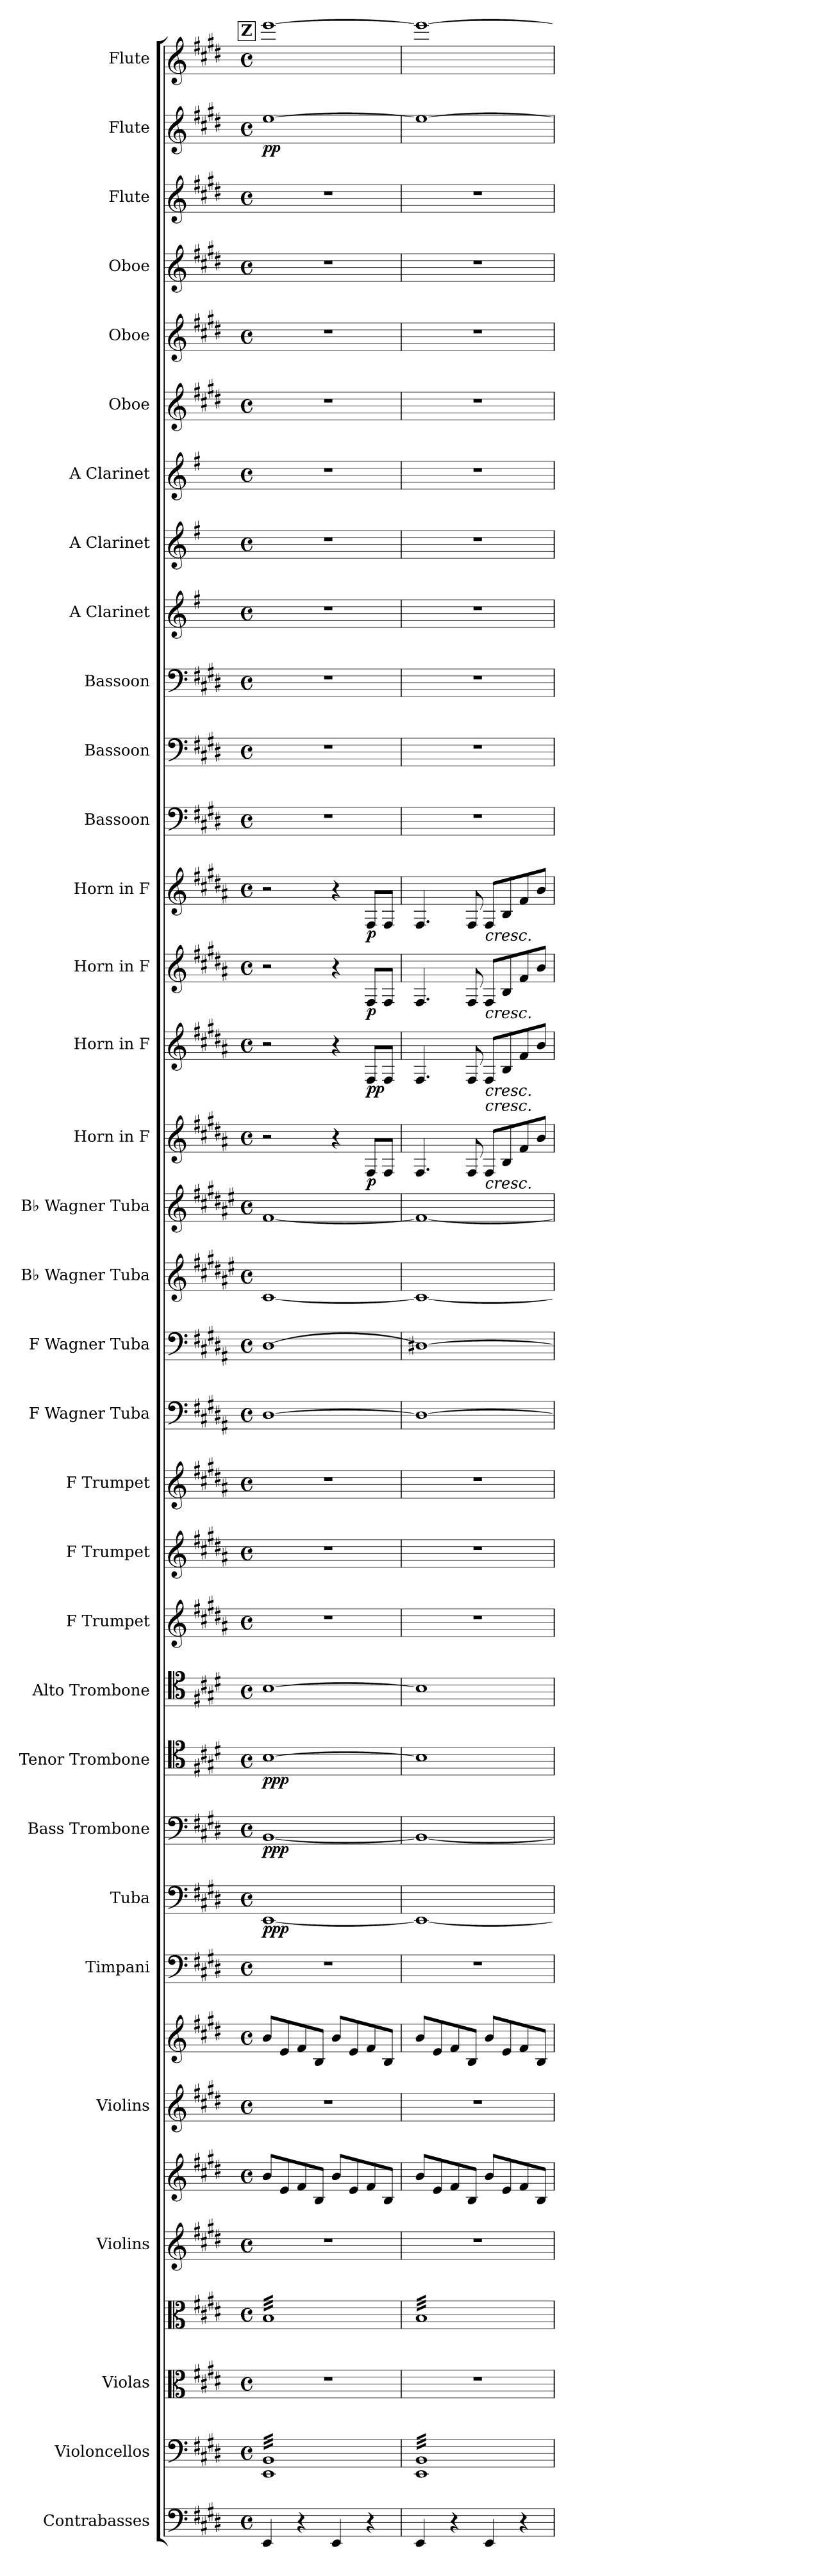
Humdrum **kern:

**kern	**kern	**kern	**kern	**kern	**kern	**kern	**kern	**kern	**kern	**dynam	**kern	**dynam	**kern	**dynam	**kern	**kern	**kern	**kern	**kern	**kern	**kern	**kern	**kern	**dynam	**kern	**dynam	**kern	**dynam	**kern	**dynam	**kern	**kern	**kern	**kern	**kern	**kern	**kern	**kern	**kern	**kern	**kern	**dynam	**kern
*part33	*part32	*part31	*part31	*part30	*part30	*part29	*part29	*part28	*part27	*part27	*part26	*part26	*part25	*part25	*part24	*part23	*part22	*part21	*part20	*part19	*part18	*part17	*part16	*part16	*part15	*part15	*part14	*part14	*part13	*part13	*part12	*part11	*part10	*part9	*part8	*part7	*part6	*part5	*part4	*part3	*part2	*part2	*part1
*staff36	*staff35	*staff34	*staff33	*staff32	*staff31	*staff30	*staff29	*staff28	*staff27	*staff27	*staff26	*staff26	*staff25	*staff25	*staff24	*staff23	*staff22	*staff21	*staff20	*staff19	*staff18	*staff17	*staff16	*staff16	*staff15	*staff15	*staff14	*staff14	*staff13	*staff13	*staff12	*staff11	*staff10	*staff9	*staff8	*staff7	*staff6	*staff5	*staff4	*staff3	*staff2	*staff2	*staff1
*I"Contrabasses	*I"Violoncellos	*I"Violas	*	*I"Violins	*	*I"Violins	*	*I"Timpani	*I"Tuba	*	*I"Bass Trombone	*	*I"Tenor Trombone	*	*I"Alto Trombone	*I"F Trumpet	*I"F Trumpet	*I"F Trumpet	*I"F Wagner Tuba	*I"F Wagner Tuba	*I"B♭ Wagner Tuba	*I"B♭ Wagner Tuba	*I"Horn in F	*	*I"Horn in F	*	*I"Horn in F	*	*I"Horn in F	*	*I"Bassoon	*I"Bassoon	*I"Bassoon	*I"A Clarinet	*I"A Clarinet	*I"A Clarinet	*I"Oboe	*I"Oboe	*I"Oboe	*I"Flute	*I"Flute	*	*I"Flute
*I'Cbs.	*I'Vcs.	*I'Vlas.	*	*I'Vlns.	*	*I'Vlns.	*	*I'Timp.	*I'Tba.	*	*I'B. Tbn.	*	*I'T. Tbn.	*	*I'A. Tbn.	*I'F Tpt.	*I'F Tpt.	*I'F Tpt.	*I'F Wag. Tu.	*I'F Wag. Tu.	*I'B♭ Wag. Tu.	*I'B♭ Wag. Tu.	*	*	*	*	*	*	*	*	*I'Bsn.	*I'Bsn.	*I'Bsn.	*I'A Cl.	*I'A Cl.	*I'A Cl.	*I'Ob.	*I'Ob.	*I'Ob.	*I'Fl.	*I'Fl.	*	*I'Fl.
*clefF4	*clefF4	*clefC3	*clefC3	*clefG2	*clefG2	*clefG2	*clefG2	*clefF4	*clefF4	*	*clefF4	*	*clefC4	*	*clefC4	*clefG2	*clefG2	*clefG2	*clefF4	*clefF4	*clefG2	*clefG2	*clefG2	*	*clefG2	*	*clefG2	*	*clefG2	*	*clefF4	*clefF4	*clefF4	*clefG2	*clefG2	*clefG2	*clefG2	*clefG2	*clefG2	*clefG2	*clefG2	*	*clefG2
*ITrd7c12	*	*	*	*	*	*	*	*	*	*	*	*	*	*	*	*ITrd-3c-5	*ITrd-3c-5	*ITrd-3c-5	*ITrd4c7	*ITrd4c7	*ITrd1c2	*ITrd1c2	*ITrd4c7	*	*ITrd4c7	*	*ITrd4c7	*	*ITrd4c7	*	*	*	*	*ITrd2c3	*ITrd2c3	*ITrd2c3	*	*	*	*	*	*	*
*k[f#c#g#d#]	*k[f#c#g#d#]	*k[f#c#g#d#]	*k[f#c#g#d#]	*k[f#c#g#d#]	*k[f#c#g#d#]	*k[f#c#g#d#]	*k[f#c#g#d#]	*k[f#c#g#d#]	*k[f#c#g#d#]	*	*k[f#c#g#d#]	*	*k[f#c#g#d#]	*	*k[f#c#g#d#]	*k[f#c#g#d#]	*k[f#c#g#d#]	*k[f#c#g#d#]	*k[f#c#g#d#]	*k[f#c#g#d#]	*k[f#c#g#d#]	*k[f#c#g#d#]	*k[f#c#g#d#]	*	*k[f#c#g#d#]	*	*k[f#c#g#d#]	*	*k[f#c#g#d#]	*	*k[f#c#g#d#]	*k[f#c#g#d#]	*k[f#c#g#d#]	*k[f#c#g#d#]	*k[f#c#g#d#]	*k[f#c#g#d#]	*k[f#c#g#d#]	*k[f#c#g#d#]	*k[f#c#g#d#]	*k[f#c#g#d#]	*k[f#c#g#d#]	*	*k[f#c#g#d#]
*M4/4	*M4/4	*M4/4	*M4/4	*M4/4	*M4/4	*M4/4	*M4/4	*M4/4	*M4/4	*	*M4/4	*	*M4/4	*	*M4/4	*M4/4	*M4/4	*M4/4	*M4/4	*M4/4	*M4/4	*M4/4	*M4/4	*	*M4/4	*	*M4/4	*	*M4/4	*	*M4/4	*M4/4	*M4/4	*M4/4	*M4/4	*M4/4	*M4/4	*M4/4	*M4/4	*M4/4	*M4/4	*	*M4/4
*met(c)	*met(c)	*met(c)	*met(c)	*met(c)	*met(c)	*met(c)	*met(c)	*met(c)	*met(c)	*	*met(c)	*	*met(c)	*	*met(c)	*met(c)	*met(c)	*met(c)	*met(c)	*met(c)	*met(c)	*met(c)	*met(c)	*	*met(c)	*	*met(c)	*	*met(c)	*	*met(c)	*met(c)	*met(c)	*met(c)	*met(c)	*met(c)	*met(c)	*met(c)	*met(c)	*met(c)	*met(c)	*	*met(c)
!!LO:REH:place=s1:a:B:fs=14:t=Z
=237	=237	=237	=237	=237	=237	=237	=237	=237	=237	=237	=237	=237	=237	=237	=237	=237	=237	=237	=237	=237	=237	=237	=237	=237	=237	=237	=237	=237	=237	=237	=237	=237	=237	=237	=237	=237	=237	=237	=237	=237	=237	=237	=237
!	!	!	!	!	!	!	!	!	!	!LO:DY:b	!	!LO:DY:b	!	!LO:DY:b	!	!	!	!	!	!	!	!	!	!	!	!	!	!	!	!	!	!	!	!	!	!	!	!	!	!	!	!LO:DY:b	!
*	*tremolo	*	*	*	*	*	*	*	*	*	*	*	*	*	*	*	*	*	*	*	*	*	*	*	*	*	*	*	*	*	*	*	*	*	*	*	*	*	*	*	*	*	*
*	*	*	*tremolo	*	*	*	*	*	*	*	*	*	*	*	*	*	*	*	*	*	*	*	*	*	*	*	*	*	*	*	*	*	*	*	*	*	*	*	*	*	*	*	*
4EEE/	32EE 32BBLLL	1r	32BLLL	1r	8b/L	1r	8b/L	1r	[1EE	ppp	[1BB	ppp	[1B	ppp	[1B	1r	1r	1r	[1GG#	[1GG#	[1B	[1e	2r	.	2r	.	2r	.	2r	.	1r	1r	1r	1r	1r	1r	1r	1r	1r	1r	[1ee	pp	[1eee
.	32EE 32BB	.	32B	.	.	.	.	.	.	.	.	.	.	.	.	.	.	.	.	.	.	.	.	.	.	.	.	.	.	.	.	.	.	.	.	.	.	.	.	.	.	.	.
.	32EE 32BB	.	32B	.	.	.	.	.	.	.	.	.	.	.	.	.	.	.	.	.	.	.	.	.	.	.	.	.	.	.	.	.	.	.	.	.	.	.	.	.	.	.	.
.	32EE 32BB	.	32B	.	.	.	.	.	.	.	.	.	.	.	.	.	.	.	.	.	.	.	.	.	.	.	.	.	.	.	.	.	.	.	.	.	.	.	.	.	.	.	.
.	32EE 32BB	.	32B	.	8e/	.	8e/	.	.	.	.	.	.	.	.	.	.	.	.	.	.	.	.	.	.	.	.	.	.	.	.	.	.	.	.	.	.	.	.	.	.	.	.
.	32EE 32BB	.	32B	.	.	.	.	.	.	.	.	.	.	.	.	.	.	.	.	.	.	.	.	.	.	.	.	.	.	.	.	.	.	.	.	.	.	.	.	.	.	.	.
.	32EE 32BB	.	32B	.	.	.	.	.	.	.	.	.	.	.	.	.	.	.	.	.	.	.	.	.	.	.	.	.	.	.	.	.	.	.	.	.	.	.	.	.	.	.	.
.	32EE 32BB	.	32B	.	.	.	.	.	.	.	.	.	.	.	.	.	.	.	.	.	.	.	.	.	.	.	.	.	.	.	.	.	.	.	.	.	.	.	.	.	.	.	.
4r	32EE 32BB	.	32B	.	8f#/	.	8f#/	.	.	.	.	.	.	.	.	.	.	.	.	.	.	.	.	.	.	.	.	.	.	.	.	.	.	.	.	.	.	.	.	.	.	.	.
.	32EE 32BB	.	32B	.	.	.	.	.	.	.	.	.	.	.	.	.	.	.	.	.	.	.	.	.	.	.	.	.	.	.	.	.	.	.	.	.	.	.	.	.	.	.	.
.	32EE 32BB	.	32B	.	.	.	.	.	.	.	.	.	.	.	.	.	.	.	.	.	.	.	.	.	.	.	.	.	.	.	.	.	.	.	.	.	.	.	.	.	.	.	.
.	32EE 32BB	.	32B	.	.	.	.	.	.	.	.	.	.	.	.	.	.	.	.	.	.	.	.	.	.	.	.	.	.	.	.	.	.	.	.	.	.	.	.	.	.	.	.
.	32EE 32BB	.	32B	.	8B/J	.	8B/J	.	.	.	.	.	.	.	.	.	.	.	.	.	.	.	.	.	.	.	.	.	.	.	.	.	.	.	.	.	.	.	.	.	.	.	.
.	32EE 32BB	.	32B	.	.	.	.	.	.	.	.	.	.	.	.	.	.	.	.	.	.	.	.	.	.	.	.	.	.	.	.	.	.	.	.	.	.	.	.	.	.	.	.
.	32EE 32BB	.	32B	.	.	.	.	.	.	.	.	.	.	.	.	.	.	.	.	.	.	.	.	.	.	.	.	.	.	.	.	.	.	.	.	.	.	.	.	.	.	.	.
.	32EE 32BB	.	32B	.	.	.	.	.	.	.	.	.	.	.	.	.	.	.	.	.	.	.	.	.	.	.	.	.	.	.	.	.	.	.	.	.	.	.	.	.	.	.	.
4EEE/	32EE 32BB	.	32B	.	8b/L	.	8b/L	.	.	.	.	.	.	.	.	.	.	.	.	.	.	.	4r	.	4r	.	4r	.	4r	.	.	.	.	.	.	.	.	.	.	.	.	.	.
.	32EE 32BB	.	32B	.	.	.	.	.	.	.	.	.	.	.	.	.	.	.	.	.	.	.	.	.	.	.	.	.	.	.	.	.	.	.	.	.	.	.	.	.	.	.	.
.	32EE 32BB	.	32B	.	.	.	.	.	.	.	.	.	.	.	.	.	.	.	.	.	.	.	.	.	.	.	.	.	.	.	.	.	.	.	.	.	.	.	.	.	.	.	.
.	32EE 32BB	.	32B	.	.	.	.	.	.	.	.	.	.	.	.	.	.	.	.	.	.	.	.	.	.	.	.	.	.	.	.	.	.	.	.	.	.	.	.	.	.	.	.
.	32EE 32BB	.	32B	.	8e/	.	8e/	.	.	.	.	.	.	.	.	.	.	.	.	.	.	.	.	.	.	.	.	.	.	.	.	.	.	.	.	.	.	.	.	.	.	.	.
.	32EE 32BB	.	32B	.	.	.	.	.	.	.	.	.	.	.	.	.	.	.	.	.	.	.	.	.	.	.	.	.	.	.	.	.	.	.	.	.	.	.	.	.	.	.	.
.	32EE 32BB	.	32B	.	.	.	.	.	.	.	.	.	.	.	.	.	.	.	.	.	.	.	.	.	.	.	.	.	.	.	.	.	.	.	.	.	.	.	.	.	.	.	.
.	32EE 32BB	.	32B	.	.	.	.	.	.	.	.	.	.	.	.	.	.	.	.	.	.	.	.	.	.	.	.	.	.	.	.	.	.	.	.	.	.	.	.	.	.	.	.
!	!	!	!	!	!	!	!	!	!	!	!	!	!	!	!	!	!	!	!	!	!	!	!	!LO:DY:b	!	!LO:DY:b	!	!	!	!	!	!	!	!	!	!	!	!	!	!	!	!	!
!	!	!	!	!	!	!	!	!	!	!	!	!	!	!	!	!	!	!	!	!	!	!	!	!	!	!LO:DY:n=1:b	!	!LO:DY:b	!	!LO:DY:b	!	!	!	!	!	!	!	!	!	!	!	!	!
4r	32EE 32BB	.	32B	.	8f#/	.	8f#/	.	.	.	.	.	.	.	.	.	.	.	.	.	.	.	8BB/L	p	8BB/L	p p	8BB/L	p	8BB/L	p	.	.	.	.	.	.	.	.	.	.	.	.	.
.	32EE 32BB	.	32B	.	.	.	.	.	.	.	.	.	.	.	.	.	.	.	.	.	.	.	.	.	.	.	.	.	.	.	.	.	.	.	.	.	.	.	.	.	.	.	.
.	32EE 32BB	.	32B	.	.	.	.	.	.	.	.	.	.	.	.	.	.	.	.	.	.	.	.	.	.	.	.	.	.	.	.	.	.	.	.	.	.	.	.	.	.	.	.
.	32EE 32BB	.	32B	.	.	.	.	.	.	.	.	.	.	.	.	.	.	.	.	.	.	.	.	.	.	.	.	.	.	.	.	.	.	.	.	.	.	.	.	.	.	.	.
.	32EE 32BB	.	32B	.	8B/J	.	8B/J	.	.	.	.	.	.	.	.	.	.	.	.	.	.	.	8BB/J	.	8BB/J	.	8BB/J	.	8BB/J	.	.	.	.	.	.	.	.	.	.	.	.	.	.
.	32EE 32BB	.	32B	.	.	.	.	.	.	.	.	.	.	.	.	.	.	.	.	.	.	.	.	.	.	.	.	.	.	.	.	.	.	.	.	.	.	.	.	.	.	.	.
.	32EE 32BB	.	32B	.	.	.	.	.	.	.	.	.	.	.	.	.	.	.	.	.	.	.	.	.	.	.	.	.	.	.	.	.	.	.	.	.	.	.	.	.	.	.	.
.	32EE 32BBJJJ	.	32BJJJ	.	.	.	.	.	.	.	.	.	.	.	.	.	.	.	.	.	.	.	.	.	.	.	.	.	.	.	.	.	.	.	.	.	.	.	.	.	.	.	.
=238	=238	=238	=238	=238	=238	=238	=238	=238	=238	=238	=238	=238	=238	=238	=238	=238	=238	=238	=238	=238	=238	=238	=238	=238	=238	=238	=238	=238	=238	=238	=238	=238	=238	=238	=238	=238	=238	=238	=238	=238	=238	=238	=238
4EEE/	32EE 32BBLLL	1r	32BLLL	1r	8b/L	1r	8b/L	1r	1EE_	.	1BB_	.	1B]	.	1B]	1r	1r	1r	1GG#_	1GG#X_	1B_	1en_	4.BB/	.	4.BB/	.	4.BB/	.	4.BB/	.	1r	1r	1r	1r	1r	1r	1r	1r	1r	1r	1ee_	.	1eee_
.	32EE 32BB	.	32B	.	.	.	.	.	.	.	.	.	.	.	.	.	.	.	.	.	.	.	.	.	.	.	.	.	.	.	.	.	.	.	.	.	.	.	.	.	.	.	.
.	32EE 32BB	.	32B	.	.	.	.	.	.	.	.	.	.	.	.	.	.	.	.	.	.	.	.	.	.	.	.	.	.	.	.	.	.	.	.	.	.	.	.	.	.	.	.
.	32EE 32BB	.	32B	.	.	.	.	.	.	.	.	.	.	.	.	.	.	.	.	.	.	.	.	.	.	.	.	.	.	.	.	.	.	.	.	.	.	.	.	.	.	.	.
.	32EE 32BB	.	32B	.	8e/	.	8e/	.	.	.	.	.	.	.	.	.	.	.	.	.	.	.	.	.	.	.	.	.	.	.	.	.	.	.	.	.	.	.	.	.	.	.	.
.	32EE 32BB	.	32B	.	.	.	.	.	.	.	.	.	.	.	.	.	.	.	.	.	.	.	.	.	.	.	.	.	.	.	.	.	.	.	.	.	.	.	.	.	.	.	.
.	32EE 32BB	.	32B	.	.	.	.	.	.	.	.	.	.	.	.	.	.	.	.	.	.	.	.	.	.	.	.	.	.	.	.	.	.	.	.	.	.	.	.	.	.	.	.
.	32EE 32BB	.	32B	.	.	.	.	.	.	.	.	.	.	.	.	.	.	.	.	.	.	.	.	.	.	.	.	.	.	.	.	.	.	.	.	.	.	.	.	.	.	.	.
4r	32EE 32BB	.	32B	.	8f#/	.	8f#/	.	.	.	.	.	.	.	.	.	.	.	.	.	.	.	.	.	.	.	.	.	.	.	.	.	.	.	.	.	.	.	.	.	.	.	.
.	32EE 32BB	.	32B	.	.	.	.	.	.	.	.	.	.	.	.	.	.	.	.	.	.	.	.	.	.	.	.	.	.	.	.	.	.	.	.	.	.	.	.	.	.	.	.
.	32EE 32BB	.	32B	.	.	.	.	.	.	.	.	.	.	.	.	.	.	.	.	.	.	.	.	.	.	.	.	.	.	.	.	.	.	.	.	.	.	.	.	.	.	.	.
.	32EE 32BB	.	32B	.	.	.	.	.	.	.	.	.	.	.	.	.	.	.	.	.	.	.	.	.	.	.	.	.	.	.	.	.	.	.	.	.	.	.	.	.	.	.	.
.	32EE 32BB	.	32B	.	8B/J	.	8B/J	.	.	.	.	.	.	.	.	.	.	.	.	.	.	.	8BB/	.	8BB/	.	8BB/	.	8BB/	.	.	.	.	.	.	.	.	.	.	.	.	.	.
.	32EE 32BB	.	32B	.	.	.	.	.	.	.	.	.	.	.	.	.	.	.	.	.	.	.	.	.	.	.	.	.	.	.	.	.	.	.	.	.	.	.	.	.	.	.	.
.	32EE 32BB	.	32B	.	.	.	.	.	.	.	.	.	.	.	.	.	.	.	.	.	.	.	.	.	.	.	.	.	.	.	.	.	.	.	.	.	.	.	.	.	.	.	.
.	32EE 32BB	.	32B	.	.	.	.	.	.	.	.	.	.	.	.	.	.	.	.	.	.	.	.	.	.	.	.	.	.	.	.	.	.	.	.	.	.	.	.	.	.	.	.
!	!	!	!	!	!	!	!	!	!	!	!	!	!	!	!	!	!	!	!	!	!	!	!	!	!	!	!	!	!LO:TX:b:i:t=cresc.	!	!	!	!	!	!	!	!	!	!	!	!	!	!
!	!	!	!	!	!	!	!	!	!	!	!	!	!	!	!	!	!	!	!	!	!	!	!	!	!	!	!LO:TX:b:i:t=cresc.	!	!	!	!	!	!	!	!	!	!	!	!	!	!	!	!
!	!	!	!	!	!	!	!	!	!	!	!	!	!	!	!	!	!	!	!	!	!	!	!	!	!LO:TX:b:i:t=cresc.	!	!	!	!	!	!	!	!	!	!	!	!	!	!	!	!	!	!
!	!	!	!	!	!	!	!	!	!	!	!	!	!	!	!	!	!	!	!	!	!	!	!	!	!LO:TX:b:i:t=cresc.	!	!	!	!	!	!	!	!	!	!	!	!	!	!	!	!	!	!
!	!	!	!	!	!	!	!	!	!	!	!	!	!	!	!	!	!	!	!	!	!	!	!LO:TX:b:i:t=cresc.	!	!	!	!	!	!	!	!	!	!	!	!	!	!	!	!	!	!	!	!
4EEE/	32EE 32BB	.	32B	.	8b/L	.	8b/L	.	.	.	.	.	.	.	.	.	.	.	.	.	.	.	8BB/L	.	8BB/L	.	8BB/L	.	8BB/L	.	.	.	.	.	.	.	.	.	.	.	.	.	.
.	32EE 32BB	.	32B	.	.	.	.	.	.	.	.	.	.	.	.	.	.	.	.	.	.	.	.	.	.	.	.	.	.	.	.	.	.	.	.	.	.	.	.	.	.	.	.
.	32EE 32BB	.	32B	.	.	.	.	.	.	.	.	.	.	.	.	.	.	.	.	.	.	.	.	.	.	.	.	.	.	.	.	.	.	.	.	.	.	.	.	.	.	.	.
.	32EE 32BB	.	32B	.	.	.	.	.	.	.	.	.	.	.	.	.	.	.	.	.	.	.	.	.	.	.	.	.	.	.	.	.	.	.	.	.	.	.	.	.	.	.	.
.	32EE 32BB	.	32B	.	8e/	.	8e/	.	.	.	.	.	.	.	.	.	.	.	.	.	.	.	8E/	.	8E/	.	8E/	.	8E/	.	.	.	.	.	.	.	.	.	.	.	.	.	.
.	32EE 32BB	.	32B	.	.	.	.	.	.	.	.	.	.	.	.	.	.	.	.	.	.	.	.	.	.	.	.	.	.	.	.	.	.	.	.	.	.	.	.	.	.	.	.
.	32EE 32BB	.	32B	.	.	.	.	.	.	.	.	.	.	.	.	.	.	.	.	.	.	.	.	.	.	.	.	.	.	.	.	.	.	.	.	.	.	.	.	.	.	.	.
.	32EE 32BB	.	32B	.	.	.	.	.	.	.	.	.	.	.	.	.	.	.	.	.	.	.	.	.	.	.	.	.	.	.	.	.	.	.	.	.	.	.	.	.	.	.	.
4r	32EE 32BB	.	32B	.	8f#/	.	8f#/	.	.	.	.	.	.	.	.	.	.	.	.	.	.	.	8B/	.	8B/	.	8B/	.	8B/	.	.	.	.	.	.	.	.	.	.	.	.	.	.
.	32EE 32BB	.	32B	.	.	.	.	.	.	.	.	.	.	.	.	.	.	.	.	.	.	.	.	.	.	.	.	.	.	.	.	.	.	.	.	.	.	.	.	.	.	.	.
.	32EE 32BB	.	32B	.	.	.	.	.	.	.	.	.	.	.	.	.	.	.	.	.	.	.	.	.	.	.	.	.	.	.	.	.	.	.	.	.	.	.	.	.	.	.	.
.	32EE 32BB	.	32B	.	.	.	.	.	.	.	.	.	.	.	.	.	.	.	.	.	.	.	.	.	.	.	.	.	.	.	.	.	.	.	.	.	.	.	.	.	.	.	.
.	32EE 32BB	.	32B	.	8B/J	.	8B/J	.	.	.	.	.	.	.	.	.	.	.	.	.	.	.	8e/J	.	8e/J	.	8e/J	.	8e/J	.	.	.	.	.	.	.	.	.	.	.	.	.	.
.	32EE 32BB	.	32B	.	.	.	.	.	.	.	.	.	.	.	.	.	.	.	.	.	.	.	.	.	.	.	.	.	.	.	.	.	.	.	.	.	.	.	.	.	.	.	.
.	32EE 32BB	.	32B	.	.	.	.	.	.	.	.	.	.	.	.	.	.	.	.	.	.	.	.	.	.	.	.	.	.	.	.	.	.	.	.	.	.	.	.	.	.	.	.
.	32EE 32BBJJJ	.	32BJJJ	.	.	.	.	.	.	.	.	.	.	.	.	.	.	.	.	.	.	.	.	.	.	.	.	.	.	.	.	.	.	.	.	.	.	.	.	.	.	.	.
*	*	*	*Xtremolo	*	*	*	*	*	*	*	*	*	*	*	*	*	*	*	*	*	*	*	*	*	*	*	*	*	*	*	*	*	*	*	*	*	*	*	*	*	*	*	*
*	*Xtremolo	*	*	*	*	*	*	*	*	*	*	*	*	*	*	*	*	*	*	*	*	*	*	*	*	*	*	*	*	*	*	*	*	*	*	*	*	*	*	*	*	*	*
=	=	=	=	=	=	=	=	=	=	=	=	=	=	=	=	=	=	=	=	=	=	=	=	=	=	=	=	=	=	=	=	=	=	=	=	=	=	=	=	=	=	=	=
*-	*-	*-	*-	*-	*-	*-	*-	*-	*-	*-	*-	*-	*-	*-	*-	*-	*-	*-	*-	*-	*-	*-	*-	*-	*-	*-	*-	*-	*-	*-	*-	*-	*-	*-	*-	*-	*-	*-	*-	*-	*-	*-	*-
